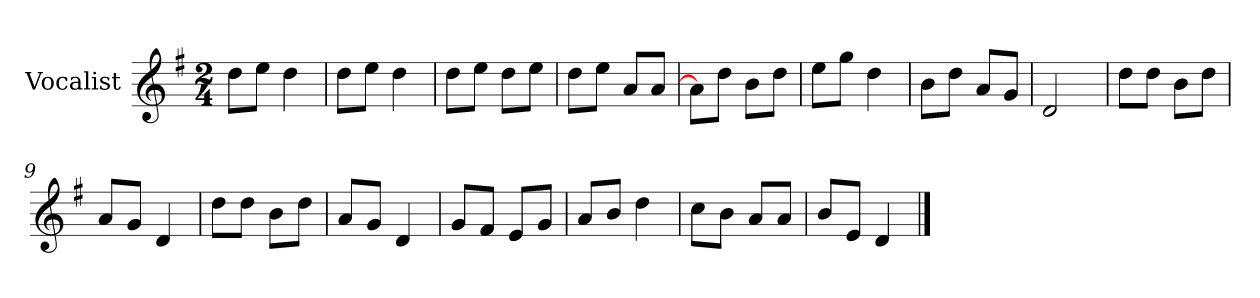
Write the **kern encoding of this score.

**kern
*part1
*staff1
*I"Vocalist
*k[f#]
*G:
*M2/4
=
8ddL
8eeJ
4dd
=1
8ddL
8eeJ
4dd
=2
8ddL
8eeJ
8ddL
8eeJ
=3
8ddL
8eeJ
8aL
8aJ
=4
8aL]
8ddJ
8bL
8ddJ
=5
8eeL
8ggJ
4dd
=6
8bL
8ddJ
8aL
8gJ
=7
2d
=8
8ddL
8ddJ
8bL
8ddJ
=9
8aL
8gJ
4d
=10
8ddL
8ddJ
8bL
8ddJ
=11
8aL
8gJ
4d
=12
8gL
8f#J
8eL
8gJ
=13
8aL
8bJ
4dd
=14
8ccL
8bJ
8aL
8aJ
=15
8bL
8eJ
4d
==
*-
